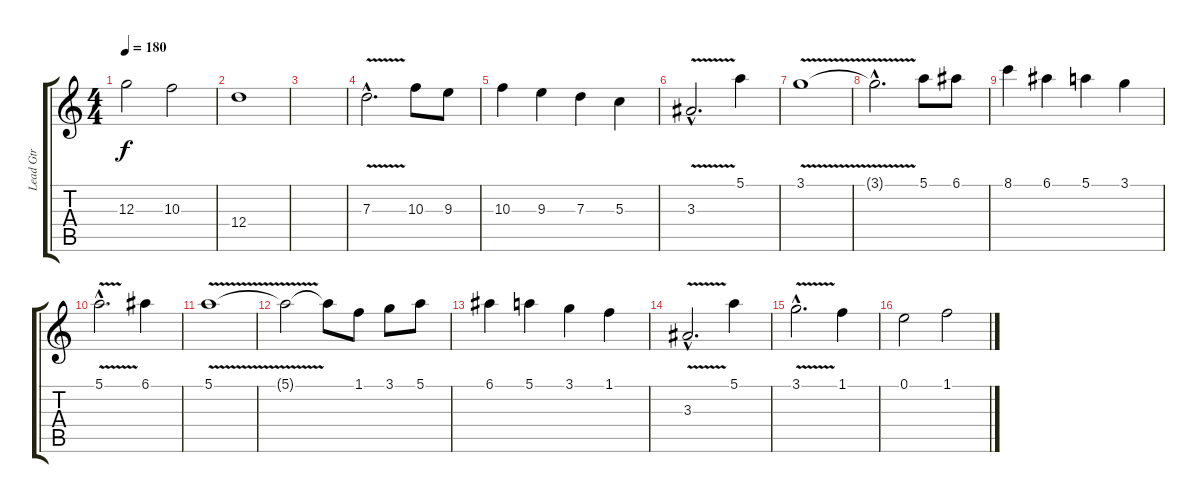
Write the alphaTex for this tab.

\track ("Lead Gtr" "Lead Gtr") {instrument distortionguitar}
\staff {score tabs}
\tuning (E4 B3 G3 D3 A2 E2) {hide}
\ts (4 4)
\tempo 180
\clef g2
\ks c
12.3.2{dy f} 10.3.2 |
12.4.1 |
|
7.3{v hac}.2{d} 10.3.8 9.3.8 |
10.3.4 9.3.4 7.3.4 5.3.4 |
3.3{v hac}.2{d} 5.1.4 |
3.1{v}.1 |
3.1{hac t}.2{d} 5.1.8 6.1.8 |
8.1.4 6.1.4 5.1.4 3.1.4 |
5.1{v hac}.2{d} 6.1.4 |
5.1{v}.1 |
5.1{t}.2 5.1{t}.8 1.1.8 3.1.8 5.1.8 |
6.1.4 5.1.4 3.1.4 1.1.4 |
3.3{v hac}.2{d} 5.1.4 |
3.1{v hac}.2{d} 1.1.4 |
0.1.2 1.1.2
